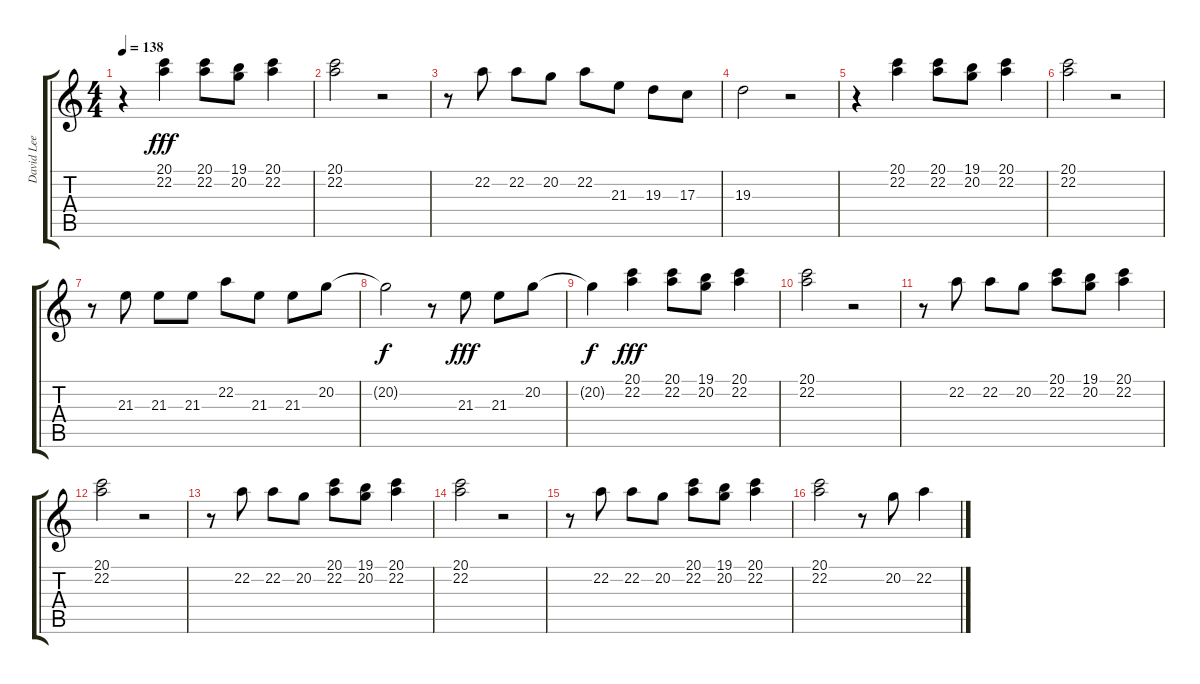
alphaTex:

\track ("David Lee Roth" "David Lee ") {instrument synthvoice}
\staff {score tabs}
\tuning (E4 B3 G3 D3 A2 E2) {hide}
\ts (4 4)
\tempo 138
\clef g2
\ks c
r.4{dy fff} (20.1 22.2).4 (20.1 22.2).8 (19.1 20.2).8 (20.1 22.2).4 |
(20.1 22.2).2 r.2 |
r.8 22.2.8 22.2.8 20.2.8 22.2.8 21.3.8 19.3.8 17.3.8 |
19.3.2 r.2 |
r.4 (20.1 22.2).4 (20.1 22.2).8 (19.1 20.2).8 (20.1 22.2).4 |
(20.1 22.2).2 r.2 |
r.8 21.3.8 21.3.8 21.3.8 22.2.8 21.3.8 21.3.8 20.2.8 |
20.2{t}.2{dy f} r.8 21.3.8{dy fff} 21.3.8 20.2.8 |
20.2{t}.4{dy f} (20.1 22.2).4{dy fff} (20.1 22.2).8 (19.1 20.2).8 (20.1 22.2).4 |
(20.1 22.2).2 r.2 |
r.8 22.2.8 22.2.8 20.2.8 (20.1 22.2).8 (19.1 20.2).8 (20.1 22.2).4 |
(20.1 22.2).2 r.2 |
r.8 22.2.8 22.2.8 20.2.8 (20.1 22.2).8 (19.1 20.2).8 (20.1 22.2).4 |
(20.1 22.2).2 r.2 |
r.8 22.2.8 22.2.8 20.2.8 (20.1 22.2).8 (19.1 20.2).8 (20.1 22.2).4 |
(20.1 22.2).2 r.8 20.2.8 22.2.4
